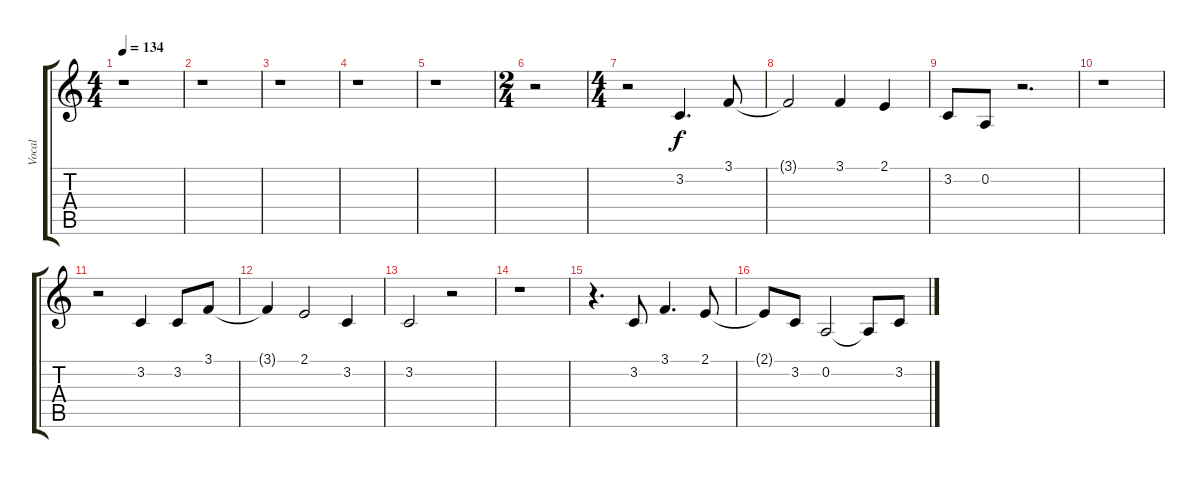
\track ("Vocal" "Vocal") {instrument stringensemble1}
\staff {score tabs}
\tuning (D4 A3 F3 C3 G2 C2) {hide}
\ts (4 4)
\tempo 134
\clef g2
\ks c
r.1{dy f} |
r.1 |
r.1 |
r.1 |
r.1 |
\ts (2 4)
r.2 |
\ts (4 4)
r.2 3.2.4{d} 3.1.8 |
3.1{t}.2 3.1.4 2.1.4 |
3.2.8 0.2.8 r.2{d} |
r.1 |
r.2 3.2.4 3.2.8 3.1.8 |
3.1{t}.4 2.1.2 3.2.4 |
3.2.2 r.2 |
r.1 |
r.4{d} 3.2.8 3.1.4{d} 2.1.8 |
2.1{t}.8 3.2.8 0.2.2 0.2{t}.8 3.2.8
